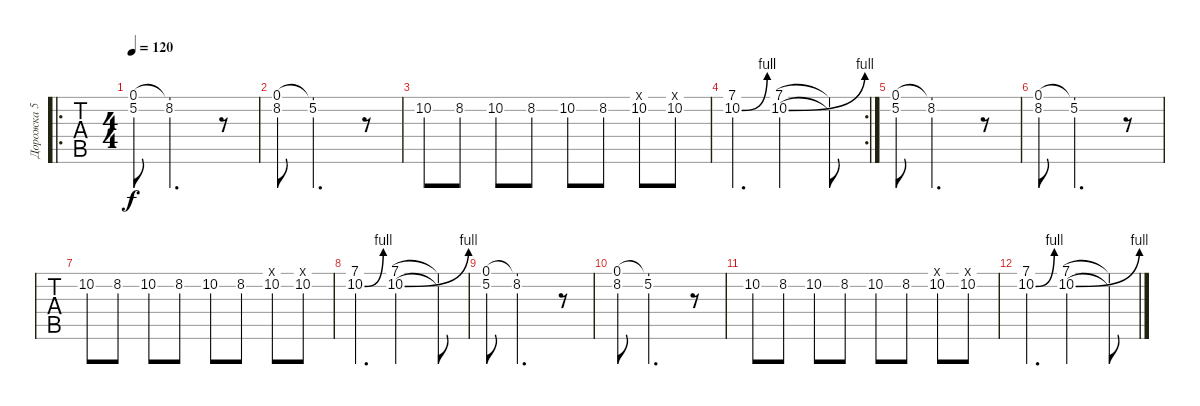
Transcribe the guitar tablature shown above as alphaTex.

\track ("Дорожка 5" "Дорожка 5") {instrument distortionguitar}
\staff {tabs}
\tuning (E4 B3 G3 D3 A2 E2) {hide}
\ro
\ts (4 4)
\tempo 120
\clef g2
\ks c
(0.1 5.2).8{dy f} (0.1{t} 8.2).2{d} r.8 |
(0.1 8.2).8 (0.1{t} 5.2).2{d} r.8 |
10.2.8 8.2.8 10.2.8 8.2.8 10.2.8 8.2.8 (7.1{x} 10.2{st}).8 (7.1{x} 10.2{st}).8 |
\rc 2
(7.1 10.2{be (bend 0 0 60 4)}).4{d} (7.1 10.2{be (bend 0 0 60 4)}).2 (7.1{t} 10.2{t}).8 |
(0.1 5.2).8 (0.1{t} 8.2).2{d} r.8 |
(0.1 8.2).8 (0.1{t} 5.2).2{d} r.8 |
10.2.8 8.2.8 10.2.8 8.2.8 10.2.8 8.2.8 (7.1{x} 10.2{st}).8 (7.1{x} 10.2{st}).8 |
(7.1 10.2{be (bend 0 0 60 4)}).4{d} (7.1 10.2{be (bend 0 0 60 4)}).2 (7.1{t} 10.2{t}).8 |
(0.1 5.2).8 (0.1{t} 8.2).2{d} r.8 |
(0.1 8.2).8 (0.1{t} 5.2).2{d} r.8 |
10.2.8{volume 2} 8.2.8 10.2.8 8.2.8 10.2.8 8.2.8 (7.1{x} 10.2{st}).8 (7.1{x} 10.2{st}).8 |
(7.1 10.2{be (bend 0 0 60 4)}).4{d} (7.1 10.2{be (bend 0 0 60 4)}).2 (7.1{t} 10.2{t}).8
